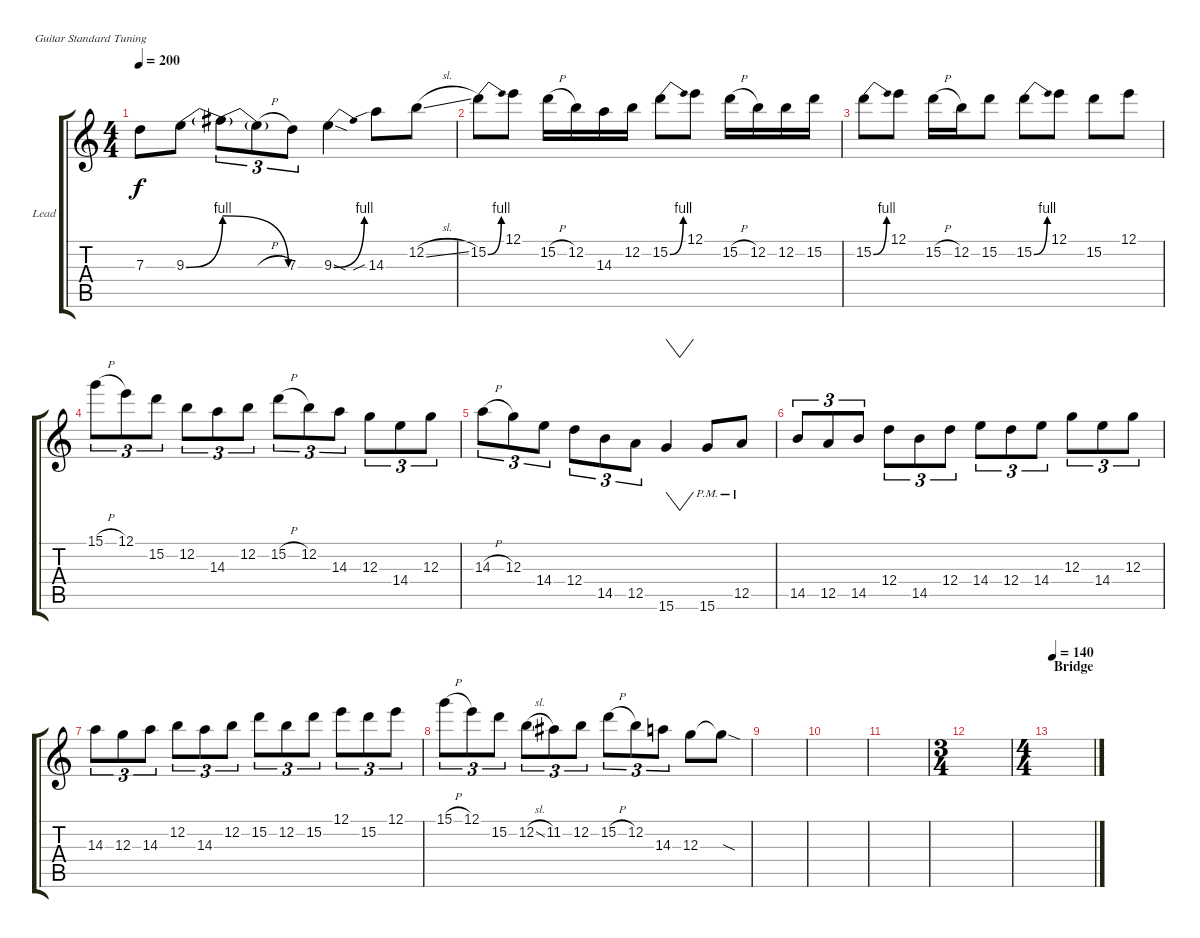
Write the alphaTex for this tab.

\defaultSystemsLayout 4
\bracketExtendMode groupsimilarinstruments
\firstSystemTrackNameOrientation horizontal
\otherSystemsTrackNameOrientation horizontal
\track ("Guitar Lead" "Lead") {instrument distortionguitar}
\staff {score tabs}
\tuning (E4 B3 G3 D3 A2 E2)
\ts (4 4)
\tempo 200
\clef g2
\scale
0.333333
\ks c
7.3.8{dy f} 9.3{be (bend 0 0 60 4)}.8 9.3{be (release 0 4 60 0) t}.8{tu (3 2)} 9.3{h t}.8{tu (3 2)} 7.3.8{tu (3 2)} 9.3{be (bend 0 0 60 4) sod}.4 14.3{sib}.8 12.2{sl}.8 |
\scale
0.333333 15.2{be (bend 0 0 60 4)}.8 12.1.8 15.2{h}.16 12.2.16 14.3.16 12.2.16 15.2{be (bend 0 0 60 4)}.8 12.1.8 15.2{h}.16 12.2.16 12.2.16 15.2.16 |
\scale
0.333333 15.2{be (bend 0 0 60 4)}.8 12.1.8 15.2{h}.16 12.2.16 15.2.8 15.2{be (bend 0 0 60 4)}.8 12.1.8 15.2.8 12.1.8 |
\scale
0.333333 15.1{h}.8{tu (3 2)} 12.1.8{tu (3 2)} 15.2.8{tu (3 2)} 12.2.8{tu (3 2)} 14.3.8{tu (3 2)} 12.2.8{tu (3 2)} 15.2{h}.8{tu (3 2)} 12.2.8{tu (3 2)} 14.3.8{tu (3 2)} 12.3.8{tu (3 2)} 14.4.8{tu (3 2)} 12.3.8{tu (3 2)} |
\scale
0.333333 14.3{h}.8{tu (3 2)} 12.3.8{tu (3 2)} 14.4.8{tu (3 2)} 12.4.8{tu (3 2)} 14.5.8{tu (3 2)} 12.5.8{tu (3 2)} 15.6.4{vw} 15.6{pm}.8 12.5{pm}.8 |
\scale
0.333333 14.5.8{tu (3 2)} 12.5.8{tu (3 2)} 14.5.8{tu (3 2)} 12.4.8{tu (3 2)} 14.5.8{tu (3 2)} 12.4.8{tu (3 2)} 14.4.8{tu (3 2)} 12.4.8{tu (3 2)} 14.4.8{tu (3 2)} 12.3.8{tu (3 2)} 14.4.8{tu (3 2)} 12.3.8{tu (3 2)} |
\scale
0.333333 14.3.8{tu (3 2)} 12.3.8{tu (3 2)} 14.3.8{tu (3 2)} 12.2.8{tu (3 2)} 14.3.8{tu (3 2)} 12.2.8{tu (3 2)} 15.2.8{tu (3 2)} 12.2.8{tu (3 2)} 15.2.8{tu (3 2)} 12.1.8{tu (3 2)} 15.2.8{tu (3 2)} 12.1.8{tu (3 2)} |
\scale
0.333333 15.1{h}.8{tu (3 2)} 12.1.8{tu (3 2)} 15.2.8{tu (3 2)} 12.2{sl}.8{tu (3 2)} 11.2.8{tu (3 2)} 12.2.8{tu (3 2)} 15.2{h}.8{tu (3 2)} 12.2.8{tu (3 2)} 14.3.8{tu (3 2)} 12.3.8 12.3{sod t}.8 |
\scale
0.333333 |
\scale
0.333333 |
\scale
0.333333 |
\ts (3 4)
\scale
0.39527 |
\ts (4 4)
\section ("" "Bridge")
\tempo 140
\scale
0.39527 |
\scale
0.209459 |
\scale
0.333333 |
\scale
0.333333
